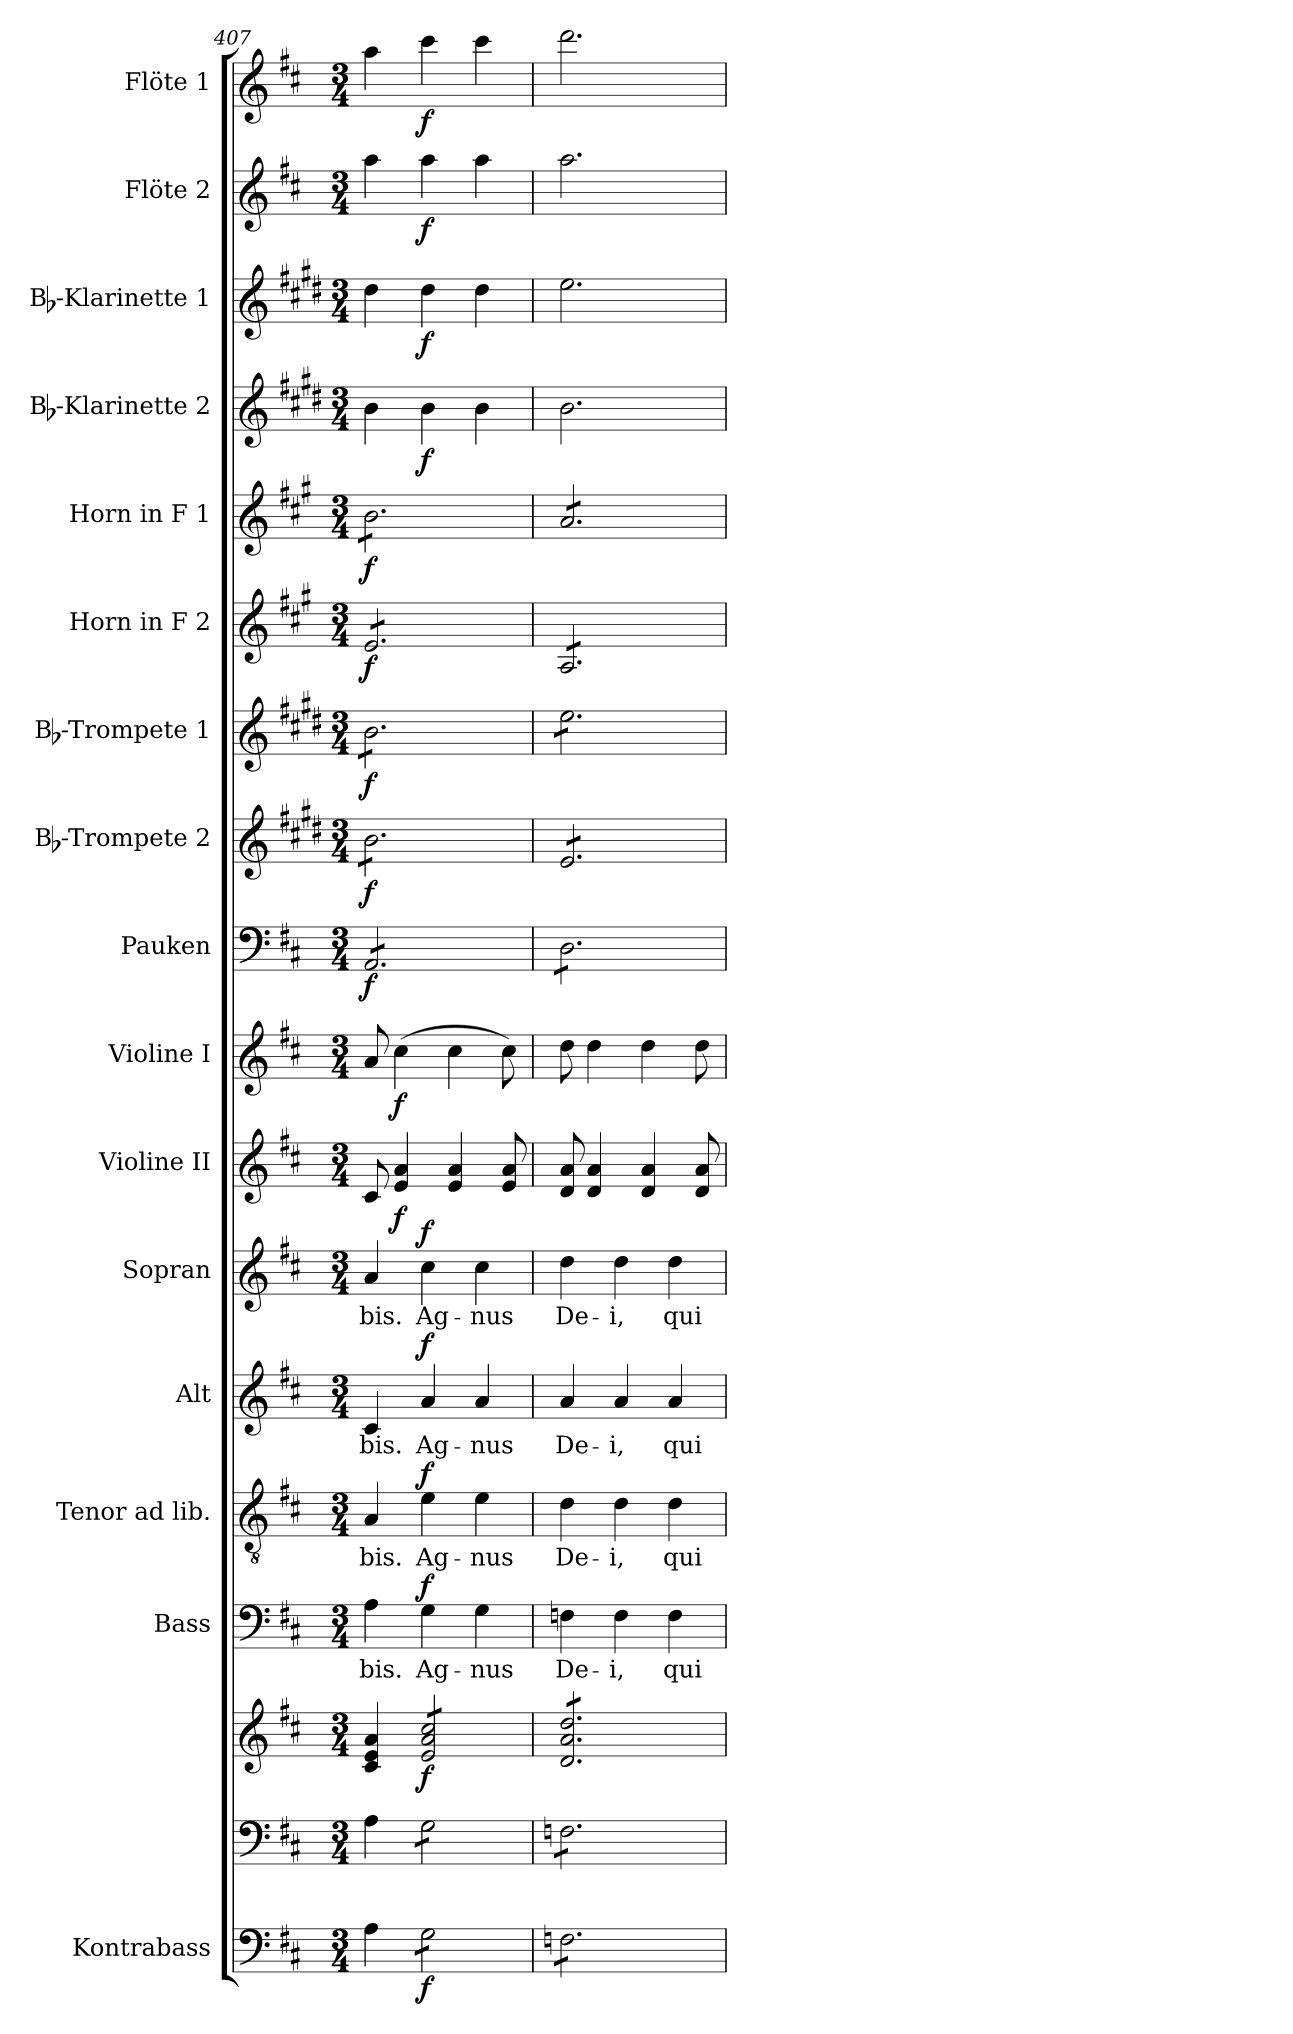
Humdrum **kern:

**kern	**dynam	**kern	**kern	**dynam	**kern	**text	**dynam	**kern	**text	**dynam	**kern	**text	**dynam	**kern	**text	**dynam	**kern	**dynam	**kern	**dynam	**kern	**dynam	**kern	**dynam	**kern	**dynam	**kern	**dynam	**kern	**dynam	**kern	**dynam	**kern	**dynam	**kern	**dynam	**kern	**dynam
*part17	*part17	*part16	*part16	*part16	*part15	*part15	*part15	*part14	*part14	*part14	*part13	*part13	*part13	*part12	*part12	*part12	*part11	*part11	*part10	*part10	*part9	*part9	*part8	*part8	*part7	*part7	*part6	*part6	*part5	*part5	*part4	*part4	*part3	*part3	*part2	*part2	*part1	*part1
*staff18	*staff18	*staff17	*staff16	*staff16/17	*staff15	*staff15	*staff15	*staff14	*staff14	*staff14	*staff13	*staff13	*staff13	*staff12	*staff12	*staff12	*staff11	*staff11	*staff10	*staff10	*staff9	*staff9	*staff8	*staff8	*staff7	*staff7	*staff6	*staff6	*staff5	*staff5	*staff4	*staff4	*staff3	*staff3	*staff2	*staff2	*staff1	*staff1
*I"Kontrabass	*	*	*	*	*I"Bass	*	*	*I"Tenor ad lib.	*	*	*I"Alt	*	*	*I"Sopran	*	*	*I"Violine II	*	*I"Violine I	*	*I"Pauken	*	*I"Bb-Trompete 2	*	*I"Bb-Trompete 1	*	*I"Horn in F 2	*	*I"Horn in F 1	*	*I"Bb-Klarinette 2	*	*I"Bb-Klarinette 1	*	*I"Flöte 2	*	*I"Flöte 1	*
*I'Kb.	*	*	*	*	*I'B.	*	*	*I'T.	*	*	*I'A.	*	*	*I'S.	*	*	*I'Vl. II	*	*I'Vl. I	*	*I'Pk.	*	*I'Bb Trp. 2	*	*I'Bb Trp. 1	*	*	*	*	*	*I'Bb Kl. 2	*	*I'Bb Kl. 1	*	*I'Fl. 2	*	*I'Fl. 1	*
*clefF4	*	*clefF4	*clefG2	*	*clefF4	*	*	*clefGv2	*	*	*clefG2	*	*	*clefG2	*	*	*clefG2	*	*clefG2	*	*clefF4	*	*clefG2	*	*clefG2	*	*clefG2	*	*clefG2	*	*clefG2	*	*clefG2	*	*clefG2	*	*clefG2	*
*ITrd7c12	*	*	*	*	*	*	*	*	*	*	*	*	*	*	*	*	*	*	*	*	*	*	*ITrd1c2	*	*ITrd1c2	*	*ITrd4c7	*	*ITrd4c7	*	*ITrd1c2	*	*ITrd1c2	*	*	*	*	*
*k[f#c#]	*	*k[f#c#]	*k[f#c#]	*	*k[f#c#]	*	*	*k[f#c#]	*	*	*k[f#c#]	*	*	*k[f#c#]	*	*	*k[f#c#]	*	*k[f#c#]	*	*k[f#c#]	*	*k[f#c#]	*	*k[f#c#]	*	*k[f#c#]	*	*k[f#c#]	*	*k[f#c#]	*	*k[f#c#]	*	*k[f#c#]	*	*k[f#c#]	*
*D:	*	*D:	*D:	*	*D:	*	*	*D:	*	*	*D:	*	*	*D:	*	*	*D:	*	*D:	*	*D:	*	*D:	*	*D:	*	*D:	*	*D:	*	*D:	*	*D:	*	*D:	*	*D:	*
*M3/4	*	*M3/4	*M3/4	*	*M3/4	*	*	*M3/4	*	*	*M3/4	*	*	*M3/4	*	*	*M3/4	*	*M3/4	*	*M3/4	*	*M3/4	*	*M3/4	*	*M3/4	*	*M3/4	*	*M3/4	*	*M3/4	*	*M3/4	*	*M3/4	*
=407	=407	=407	=407	=407	=407	=407	=407	=407	=407	=407	=407	=407	=407	=407	=407	=407	=407	=407	=407	=407	=407	=407	=407	=407	=407	=407	=407	=407	=407	=407	=407	=407	=407	=407	=407	=407	=407	=407
!	!	!	!	!	!	!LO:LY:b	!	!	!LO:LY:b	!	!	!LO:LY:b	!	!	!LO:LY:b	!	!	!	!	!	!	!LO:DY:b	!	!LO:DY:b	!	!LO:DY:b	!	!LO:DY:b	!	!LO:DY:b	!	!	!	!	!	!	!	!
*	*	*	*	*	*	*	*	*	*	*	*	*	*	*	*	*	*	*	*	*	*tremolo	*	*	*	*	*	*	*	*	*	*	*	*	*	*	*	*	*
*	*	*	*	*	*	*	*	*	*	*	*	*	*	*	*	*	*	*	*	*	*	*	*tremolo	*	*	*	*	*	*	*	*	*	*	*	*	*	*	*
*	*	*	*	*	*	*	*	*	*	*	*	*	*	*	*	*	*	*	*	*	*	*	*	*	*tremolo	*	*	*	*	*	*	*	*	*	*	*	*	*
*	*	*	*	*	*	*	*	*	*	*	*	*	*	*	*	*	*	*	*	*	*	*	*	*	*	*	*tremolo	*	*	*	*	*	*	*	*	*	*	*
*	*	*	*	*	*	*	*	*	*	*	*	*	*	*	*	*	*	*	*	*	*	*	*	*	*	*	*	*	*tremolo	*	*	*	*	*	*	*	*	*
4AA\	.	4A\	4c#/ 4e/ 4a/	.	4A\	-bis.	.	4A/	-bis.	.	4c#/	-bis.	.	4a/	-bis.	.	8c#/	.	8a/	.	8AA/L	f	8a\L	f	8a\L	f	8A/L	f	8e\L	f	4a\	.	4cc#\	.	4aa\	.	4aa\	.
!	!	!	!	!	!	!	!	!	!	!	!	!	!	!	!	!	!	!LO:DY:b	!	!LO:DY:b	!	!	!	!	!	!	!	!	!	!	!	!	!	!	!	!	!	!
.	.	.	.	.	.	.	.	.	.	.	.	.	.	.	.	.	4e/ 4a/	f	(>4cc#\	f	8AA/	.	8a\	.	8a\	.	8A/	.	8e\	.	.	.	.	.	.	.	.	.
!	!LO:DY:b	!	!	!LO:DY:b	!	!LO:LY:b	!LO:DY:a	!	!LO:LY:b	!LO:DY:a	!	!LO:LY:b	!LO:DY:a	!	!LO:LY:b	!LO:DY:a	!	!	!	!	!	!	!	!	!	!	!	!	!	!	!	!LO:DY:b	!	!LO:DY:b	!	!LO:DY:b	!	!LO:DY:b
*tremolo	*	*	*	*	*	*	*	*	*	*	*	*	*	*	*	*	*	*	*	*	*	*	*	*	*	*	*	*	*	*	*	*	*	*	*	*	*	*
*	*	*tremolo	*	*	*	*	*	*	*	*	*	*	*	*	*	*	*	*	*	*	*	*	*	*	*	*	*	*	*	*	*	*	*	*	*	*	*	*
*	*	*	*tremolo	*	*	*	*	*	*	*	*	*	*	*	*	*	*	*	*	*	*	*	*	*	*	*	*	*	*	*	*	*	*	*	*	*	*	*
8GG\L	f	8G\L	8e/ 8a/ 8cc#/L	f	4G\	Ag-	f	4e\	Ag-	f	4a/	Ag-	f	4cc#\	Ag-	f	.	.	.	.	8AA/	.	8a\	.	8a\	.	8A/	.	8e\	.	4a\	f	4cc#\	f	4aa\	f	4ccc#\	f
8GG\	.	8G\	8e/ 8a/ 8cc#/	.	.	.	.	.	.	.	.	.	.	.	.	.	4e/ 4a/	.	4cc#\	.	8AA/	.	8a\	.	8a\	.	8A/	.	8e\	.	.	.	.	.	.	.	.	.
!	!	!	!	!	!	!LO:LY:b	!	!	!LO:LY:b	!	!	!LO:LY:b	!	!	!LO:LY:b	!	!	!	!	!	!	!	!	!	!	!	!	!	!	!	!	!	!	!	!	!	!	!
8GG\	.	8G\	8e/ 8a/ 8cc#/	.	4G\	-nus	.	4e\	-nus	.	4a/	-nus	.	4cc#\	-nus	.	.	.	.	.	8AA/	.	8a\	.	8a\	.	8A/	.	8e\	.	4a\	.	4cc#\	.	4aa\	.	4ccc#\	.
8GG\J	.	8G\J	8e/ 8a/ 8cc#/J	.	.	.	.	.	.	.	.	.	.	.	.	.	8e/ 8a/	.	8cc#\)	.	8AA/J	.	8a\J	.	8a\J	.	8A/J	.	8e\J	.	.	.	.	.	.	.	.	.
=408	=408	=408	=408	=408	=408	=408	=408	=408	=408	=408	=408	=408	=408	=408	=408	=408	=408	=408	=408	=408	=408	=408	=408	=408	=408	=408	=408	=408	=408	=408	=408	=408	=408	=408	=408	=408	=408	=408
!	!	!	!	!	!	!LO:LY:b	!	!	!LO:LY:b	!	!	!LO:LY:b	!	!	!LO:LY:b	!	!	!	!	!	!	!	!	!	!	!	!	!	!	!	!	!	!	!	!	!	!	!
8FFn\L	.	8Fn\L	8d/ 8a/ 8dd/L	.	4Fn\	De-	.	4d\	De-	.	4a/	De-	.	4dd\	De-	.	8d/ 8a/	.	8dd\	.	8D\L	.	8d/L	.	8dd\L	.	8D/L	.	8d/L	.	2.a\	.	2.dd\	.	2.aa\	.	2.ddd\	.
8FFn\	.	8Fn\	8d/ 8a/ 8dd/	.	.	.	.	.	.	.	.	.	.	.	.	.	4d/ 4a/	.	4dd\	.	8D\	.	8d/	.	8dd\	.	8D/	.	8d/	.	.	.	.	.	.	.	.	.
!	!	!	!	!	!	!LO:LY:b	!	!	!LO:LY:b	!	!	!LO:LY:b	!	!	!LO:LY:b	!	!	!	!	!	!	!	!	!	!	!	!	!	!	!	!	!	!	!	!	!	!	!
8FFn\	.	8Fn\	8d/ 8a/ 8dd/	.	4F\	-i,	.	4d\	-i,	.	4a/	-i,	.	4dd\	-i,	.	.	.	.	.	8D\	.	8d/	.	8dd\	.	8D/	.	8d/	.	.	.	.	.	.	.	.	.
8FFn\	.	8Fn\	8d/ 8a/ 8dd/	.	.	.	.	.	.	.	.	.	.	.	.	.	4d/ 4a/	.	4dd\	.	8D\	.	8d/	.	8dd\	.	8D/	.	8d/	.	.	.	.	.	.	.	.	.
!	!	!	!	!	!	!LO:LY:b	!	!	!LO:LY:b	!	!	!LO:LY:b	!	!	!LO:LY:b	!	!	!	!	!	!	!	!	!	!	!	!	!	!	!	!	!	!	!	!	!	!	!
8FFn\	.	8Fn\	8d/ 8a/ 8dd/	.	4F\	qui	.	4d\	qui	.	4a/	qui	.	4dd\	qui	.	.	.	.	.	8D\	.	8d/	.	8dd\	.	8D/	.	8d/	.	.	.	.	.	.	.	.	.
8FFn\J	.	8Fn\J	8d/ 8a/ 8dd/J	.	.	.	.	.	.	.	.	.	.	.	.	.	8d/ 8a/	.	8dd\	.	8D\J	.	8d/J	.	8dd\J	.	8D/J	.	8d/J	.	.	.	.	.	.	.	.	.
*	*	*	*	*	*	*	*	*	*	*	*	*	*	*	*	*	*	*	*	*	*	*	*	*	*	*	*	*	*Xtremolo	*	*	*	*	*	*	*	*	*
*	*	*	*	*	*	*	*	*	*	*	*	*	*	*	*	*	*	*	*	*	*	*	*	*	*	*	*Xtremolo	*	*	*	*	*	*	*	*	*	*	*
*	*	*	*	*	*	*	*	*	*	*	*	*	*	*	*	*	*	*	*	*	*	*	*	*	*Xtremolo	*	*	*	*	*	*	*	*	*	*	*	*	*
*	*	*	*	*	*	*	*	*	*	*	*	*	*	*	*	*	*	*	*	*	*	*	*Xtremolo	*	*	*	*	*	*	*	*	*	*	*	*	*	*	*
*	*	*	*	*	*	*	*	*	*	*	*	*	*	*	*	*	*	*	*	*	*Xtremolo	*	*	*	*	*	*	*	*	*	*	*	*	*	*	*	*	*
*	*	*	*Xtremolo	*	*	*	*	*	*	*	*	*	*	*	*	*	*	*	*	*	*	*	*	*	*	*	*	*	*	*	*	*	*	*	*	*	*	*
*	*	*Xtremolo	*	*	*	*	*	*	*	*	*	*	*	*	*	*	*	*	*	*	*	*	*	*	*	*	*	*	*	*	*	*	*	*	*	*	*	*
*Xtremolo	*	*	*	*	*	*	*	*	*	*	*	*	*	*	*	*	*	*	*	*	*	*	*	*	*	*	*	*	*	*	*	*	*	*	*	*	*	*
=	=	=	=	=	=	=	=	=	=	=	=	=	=	=	=	=	=	=	=	=	=	=	=	=	=	=	=	=	=	=	=	=	=	=	=	=	=	=
*-	*-	*-	*-	*-	*-	*-	*-	*-	*-	*-	*-	*-	*-	*-	*-	*-	*-	*-	*-	*-	*-	*-	*-	*-	*-	*-	*-	*-	*-	*-	*-	*-	*-	*-	*-	*-	*-	*-
